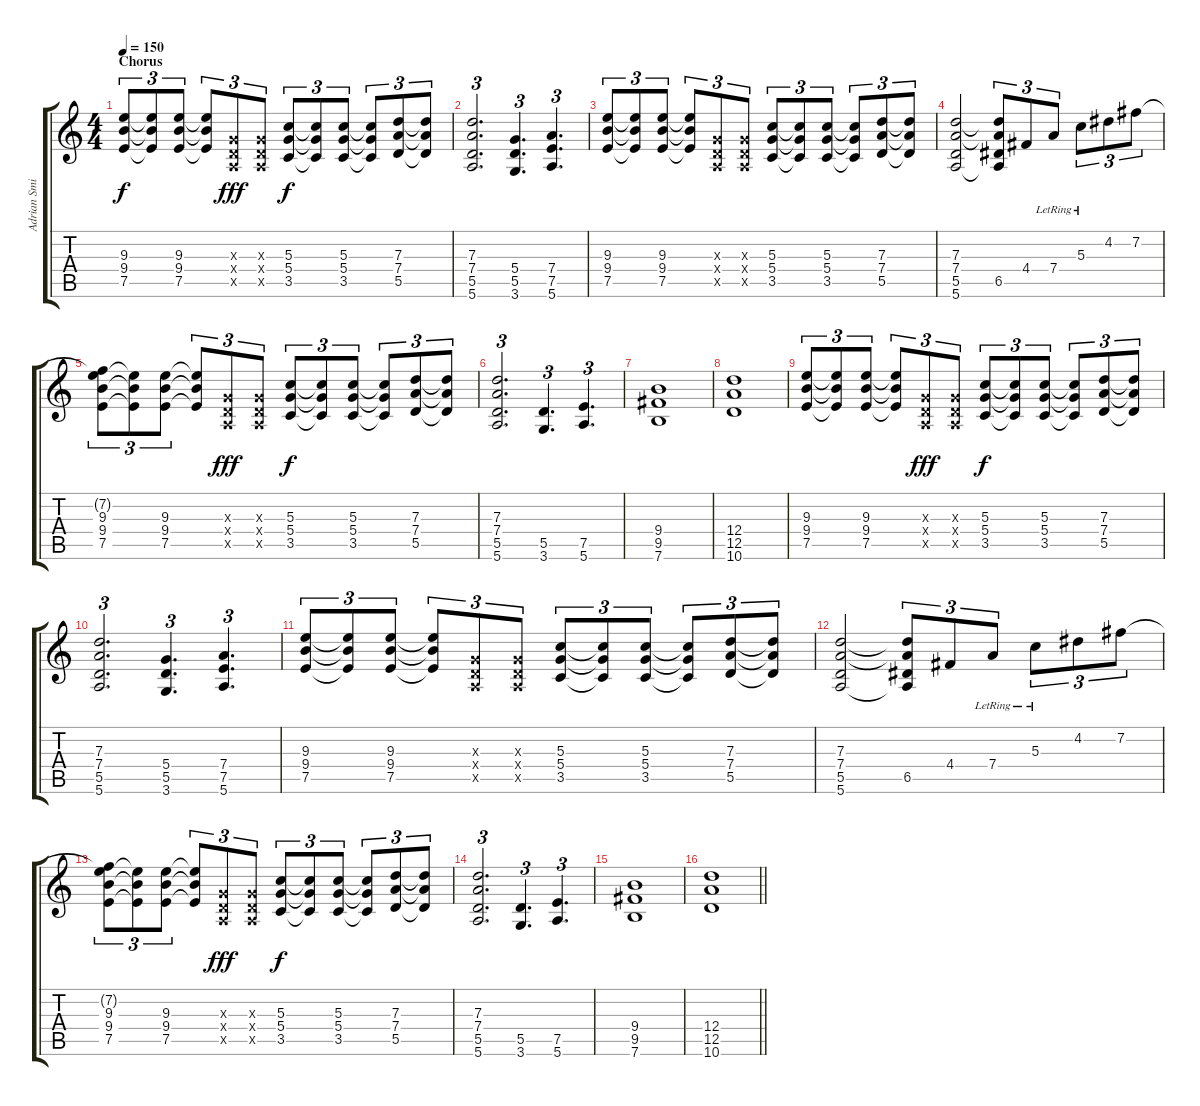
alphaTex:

\track ("Adrian Smith" "Adrian Smi") {instrument distortionguitar}
\staff {score tabs}
\tuning (E4 B3 G3 D3 A2 E2) {hide}
\ts (4 4)
\section ("" "Chorus")
\tempo 150
\clef g2
\ks c
(9.3 9.4 7.5).8{tu (3 2) dy f} (9.3{t} 9.4{t} 7.5{t}).8{tu (3 2)} (9.3 9.4 7.5).8{tu (3 2)} (9.3{t} 9.4{t} 7.5{t}).8{tu (3 2)} (0.3{x} 0.4{x} 0.5{x}).8{tu (3 2) dy fff} (0.3{x} 0.4{x} 0.5{x}).8{tu (3 2)} (5.3 5.4 3.5).8{tu (3 2) dy f} (5.3{t} 5.4{t} 3.5{t}).8{tu (3 2)} (5.3 5.4 3.5).8{tu (3 2)} (5.3{t} 5.4{t} 3.5{t}).8{tu (3 2)} (7.3 7.4 5.5).8{tu (3 2)} (7.3{t} 7.4{t} 5.5{t}).8{tu (3 2)} |
(7.3 7.4 5.5 5.6).2{d tu (3 2)} (5.4 5.5 3.6).4{d tu (3 2)} (7.4 7.5 5.6).4{d tu (3 2)} |
(9.3 9.4 7.5).8{tu (3 2)} (9.3{t} 9.4{t} 7.5{t}).8{tu (3 2)} (9.3 9.4 7.5).8{tu (3 2)} (9.3{t} 9.4{t} 7.5{t}).8{tu (3 2)} (0.3{x} 0.4{x} 0.5{x}).8{tu (3 2)} (0.3{x} 0.4{x} 0.5{x}).8{tu (3 2)} (5.3 5.4 3.5).8{tu (3 2)} (5.3{t} 5.4{t} 3.5{t}).8{tu (3 2)} (5.3 5.4 3.5).8{tu (3 2)} (5.3{t} 5.4{t} 3.5{t}).8{tu (3 2)} (7.3 7.4 5.5).8{tu (3 2)} (7.3{t} 7.4{t} 5.5{t}).8{tu (3 2)} |
(7.3 7.4 5.5 5.6).2 (7.3{t} 7.4{t} 6.5 5.6{t}).8{tu (3 2)} 4.4.8{tu (3 2)} 7.4{lr}.8{tu (3 2)} 5.3{lr}.8{tu (3 2)} 4.2.8{tu (3 2)} 7.2.8{tu (3 2)} |
(7.2{t} 9.3 9.4 7.5).8{tu (3 2)} (9.3{t} 9.4{t} 7.5{t}).8{tu (3 2)} (9.3 9.4 7.5).8{tu (3 2)} (9.3{t} 9.4{t} 7.5{t}).8{tu (3 2)} (0.3{x} 0.4{x} 0.5{x}).8{tu (3 2) dy fff} (0.3{x} 0.4{x} 0.5{x}).8{tu (3 2)} (5.3 5.4 3.5).8{tu (3 2) dy f} (5.3{t} 5.4{t} 3.5{t}).8{tu (3 2)} (5.3 5.4 3.5).8{tu (3 2)} (5.3{t} 5.4{t} 3.5{t}).8{tu (3 2)} (7.3 7.4 5.5).8{tu (3 2)} (7.3{t} 7.4{t} 5.5{t}).8{tu (3 2)} |
(7.3 7.4 5.5 5.6).2{d tu (3 2)} (5.5 3.6).4{d tu (3 2)} (7.5 5.6).4{d tu (3 2)} |
(9.4 9.5 7.6).1 |
(12.4 12.5 10.6).1 |
(9.3 9.4 7.5).8{tu (3 2)} (9.3{t} 9.4{t} 7.5{t}).8{tu (3 2)} (9.3 9.4 7.5).8{tu (3 2)} (9.3{t} 9.4{t} 7.5{t}).8{tu (3 2)} (0.3{x} 0.4{x} 0.5{x}).8{tu (3 2) dy fff} (0.3{x} 0.4{x} 0.5{x}).8{tu (3 2)} (5.3 5.4 3.5).8{tu (3 2) dy f} (5.3{t} 5.4{t} 3.5{t}).8{tu (3 2)} (5.3 5.4 3.5).8{tu (3 2)} (5.3{t} 5.4{t} 3.5{t}).8{tu (3 2)} (7.3 7.4 5.5).8{tu (3 2)} (7.3{t} 7.4{t} 5.5{t}).8{tu (3 2)} |
(7.3 7.4 5.5 5.6).2{d tu (3 2)} (5.4 5.5 3.6).4{d tu (3 2)} (7.4 7.5 5.6).4{d tu (3 2)} |
(9.3 9.4 7.5).8{tu (3 2)} (9.3{t} 9.4{t} 7.5{t}).8{tu (3 2)} (9.3 9.4 7.5).8{tu (3 2)} (9.3{t} 9.4{t} 7.5{t}).8{tu (3 2)} (0.3{x} 0.4{x} 0.5{x}).8{tu (3 2)} (0.3{x} 0.4{x} 0.5{x}).8{tu (3 2)} (5.3 5.4 3.5).8{tu (3 2)} (5.3{t} 5.4{t} 3.5{t}).8{tu (3 2)} (5.3 5.4 3.5).8{tu (3 2)} (5.3{t} 5.4{t} 3.5{t}).8{tu (3 2)} (7.3 7.4 5.5).8{tu (3 2)} (7.3{t} 7.4{t} 5.5{t}).8{tu (3 2)} |
(7.3 7.4 5.5 5.6).2 (7.3{t} 7.4{t} 6.5 5.6{t}).8{tu (3 2)} 4.4.8{tu (3 2)} 7.4{lr}.8{tu (3 2)} 5.3{lr}.8{tu (3 2)} 4.2.8{tu (3 2)} 7.2.8{tu (3 2)} |
(7.2{t} 9.3 9.4 7.5).8{tu (3 2)} (9.3{t} 9.4{t} 7.5{t}).8{tu (3 2)} (9.3 9.4 7.5).8{tu (3 2)} (9.3{t} 9.4{t} 7.5{t}).8{tu (3 2)} (0.3{x} 0.4{x} 0.5{x}).8{tu (3 2) dy fff} (0.3{x} 0.4{x} 0.5{x}).8{tu (3 2)} (5.3 5.4 3.5).8{tu (3 2) dy f} (5.3{t} 5.4{t} 3.5{t}).8{tu (3 2)} (5.3 5.4 3.5).8{tu (3 2)} (5.3{t} 5.4{t} 3.5{t}).8{tu (3 2)} (7.3 7.4 5.5).8{tu (3 2)} (7.3{t} 7.4{t} 5.5{t}).8{tu (3 2)} |
(7.3 7.4 5.5 5.6).2{d tu (3 2)} (5.5 3.6).4{d tu (3 2)} (7.5 5.6).4{d tu (3 2)} |
(9.4 9.5 7.6).1 |
\barLineRight lightlight
(12.4 12.5 10.6).1
